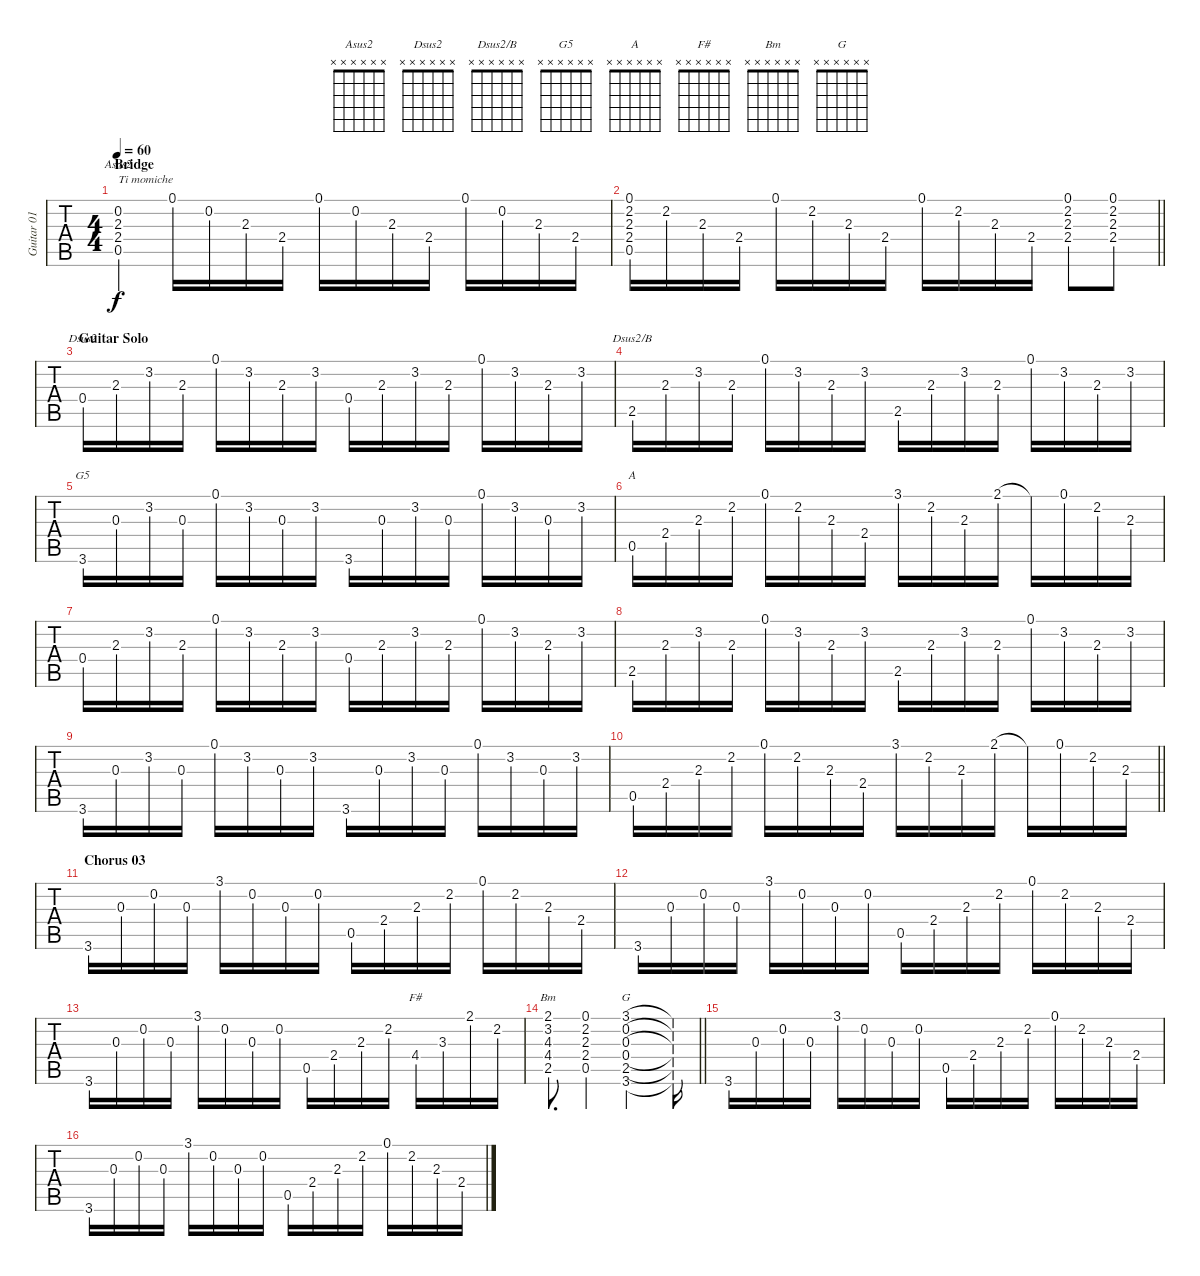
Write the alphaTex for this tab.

\track ("Guitar 01 - Rhythm" "Guitar 01 ") {instrument acousticguitarsteel}
\staff {tabs}
\tuning (E4 B3 G3 D3 A2 E2) {hide}
\chord ("Asus2" x x x x x x)
\chord ("Dsus2" x x x x x x)
\chord ("Dsus2/B" x x x x x x)
\chord ("G5" x x x x x x)
\chord ("A" x x x x x x)
\chord ("F#" x x x x x x)
\chord ("Bm" x x x x x x)
\chord ("G" x x x x x x)
\ts (4 4)
\section ("" "Bridge")
\tempo 60
\clef g2
\ks d
(0.2 2.3 2.4 0.5).4{ch "Asus2" txt "Ti momiche" dy f} 0.1.16 0.2.16 2.3.16 2.4.16 0.1.16 0.2.16 2.3.16 2.4.16 0.1.16 0.2.16 2.3.16 2.4.16 |
\barLineRight lightlight
(0.1 2.2 2.3 2.4 0.5).16 2.2.16 2.3.16 2.4.16 0.1.16 2.2.16 2.3.16 2.4.16 0.1.16 2.2.16 2.3.16 2.4.16 (0.1 2.2 2.3 2.4).8 (0.1 2.2 2.3 2.4).8 |
\section ("" "Guitar Solo")
0.4.16{ch "Dsus2"} 2.3.16 3.2.16 2.3.16 0.1.16 3.2.16 2.3.16 3.2.16 0.4.16 2.3.16 3.2.16 2.3.16 0.1.16 3.2.16 2.3.16 3.2.16 |
2.5.16{ch "Dsus2/B"} 2.3.16 3.2.16 2.3.16 0.1.16 3.2.16 2.3.16 3.2.16 2.5.16 2.3.16 3.2.16 2.3.16 0.1.16 3.2.16 2.3.16 3.2.16 |
3.6.16{ch "G5"} 0.3.16 3.2.16 0.3.16 0.1.16 3.2.16 0.3.16 3.2.16 3.6.16 0.3.16 3.2.16 0.3.16 0.1.16 3.2.16 0.3.16 3.2.16 |
0.5.16{ch "A"} 2.4.16 2.3.16 2.2.16 0.1.16 2.2.16 2.3.16 2.4.16 3.1.16 2.2.16 2.3.16 2.1.16 2.1{t}.16 0.1.16 2.2.16 2.3.16 |
0.4.16 2.3.16 3.2.16 2.3.16 0.1.16 3.2.16 2.3.16 3.2.16 0.4.16 2.3.16 3.2.16 2.3.16 0.1.16 3.2.16 2.3.16 3.2.16 |
2.5.16 2.3.16 3.2.16 2.3.16 0.1.16 3.2.16 2.3.16 3.2.16 2.5.16 2.3.16 3.2.16 2.3.16 0.1.16 3.2.16 2.3.16 3.2.16 |
3.6.16 0.3.16 3.2.16 0.3.16 0.1.16 3.2.16 0.3.16 3.2.16 3.6.16 0.3.16 3.2.16 0.3.16 0.1.16 3.2.16 0.3.16 3.2.16 |
\barLineRight lightlight
0.5.16 2.4.16 2.3.16 2.2.16 0.1.16 2.2.16 2.3.16 2.4.16 3.1.16 2.2.16 2.3.16 2.1.16 2.1{t}.16 0.1.16 2.2.16 2.3.16 |
\section ("" "Chorus 03")
3.6.16 0.3.16 0.2.16 0.3.16 3.1.16 0.2.16 0.3.16 0.2.16 0.5.16 2.4.16 2.3.16 2.2.16 0.1.16 2.2.16 2.3.16 2.4.16 |
3.6.16 0.3.16 0.2.16 0.3.16 3.1.16 0.2.16 0.3.16 0.2.16 0.5.16 2.4.16 2.3.16 2.2.16 0.1.16 2.2.16 2.3.16 2.4.16 |
3.6.16 0.3.16 0.2.16 0.3.16 3.1.16 0.2.16 0.3.16 0.2.16 0.5.16 2.4.16 2.3.16 2.2.16 4.4.16{ch "F#"} 3.3.16 2.1.16 2.2.16 |
\barLineRight lightlight
(2.1 3.2 4.3 4.4 2.5).8{d ch "Bm"} (0.1 2.2 2.3 2.4 0.5).4 (3.1 0.2 0.3 0.4 2.5 3.6).2{ch "G"} (3.1{t} 0.2{t} 0.3{t} 0.4{t} 2.5{t} 3.6{t}).16 |
3.6.16 0.3.16 0.2.16 0.3.16 3.1.16 0.2.16 0.3.16 0.2.16 0.5.16 2.4.16 2.3.16 2.2.16 0.1.16 2.2.16 2.3.16 2.4.16 |
3.6.16 0.3.16 0.2.16 0.3.16 3.1.16 0.2.16 0.3.16 0.2.16 0.5.16 2.4.16 2.3.16 2.2.16 0.1.16 2.2.16 2.3.16 2.4.16
